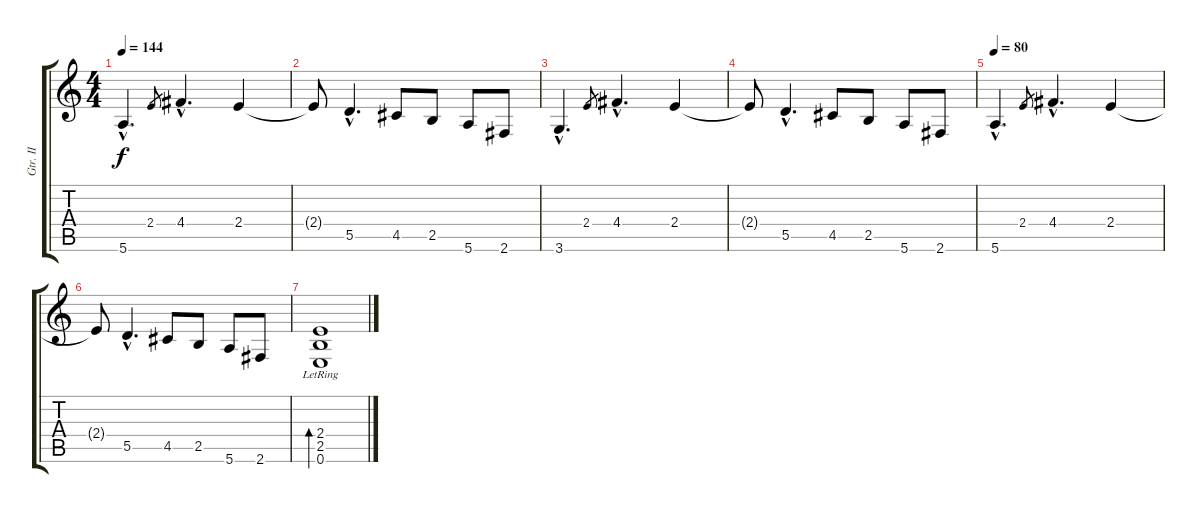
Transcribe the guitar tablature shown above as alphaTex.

\track ("Gtr. II" "Gtr. II") {instrument overdrivenguitar}
\staff {score tabs}
\tuning (E4 B3 G3 D3 A2 E2) {hide}
\ts (4 4)
\tempo 144
\clef g2
\ks c
5.6{hac}.4{d dy f} 2.4.8{gr} 4.4{hac}.4{d} 2.4.4 |
2.4{t}.8 5.5{hac}.4{d} 4.5.8 2.5.8 5.6.8 2.6.8 |
3.6{hac}.4{d} 2.4.8{gr} 4.4{hac}.4{d} 2.4.4 |
2.4{t}.8 5.5{hac}.4{d} 4.5.8 2.5.8 5.6.8 2.6.8 |
\tempo 80
5.6{hac}.4{d} 2.4.8{gr} 4.4{hac}.4{d} 2.4.4 |
2.4{t}.8 5.5{hac}.4{d} 4.5.8 2.5.8 5.6.8 2.6.8 |
(2.4{lr} 2.5{lr} 0.6{lr}).1{bd 60}
